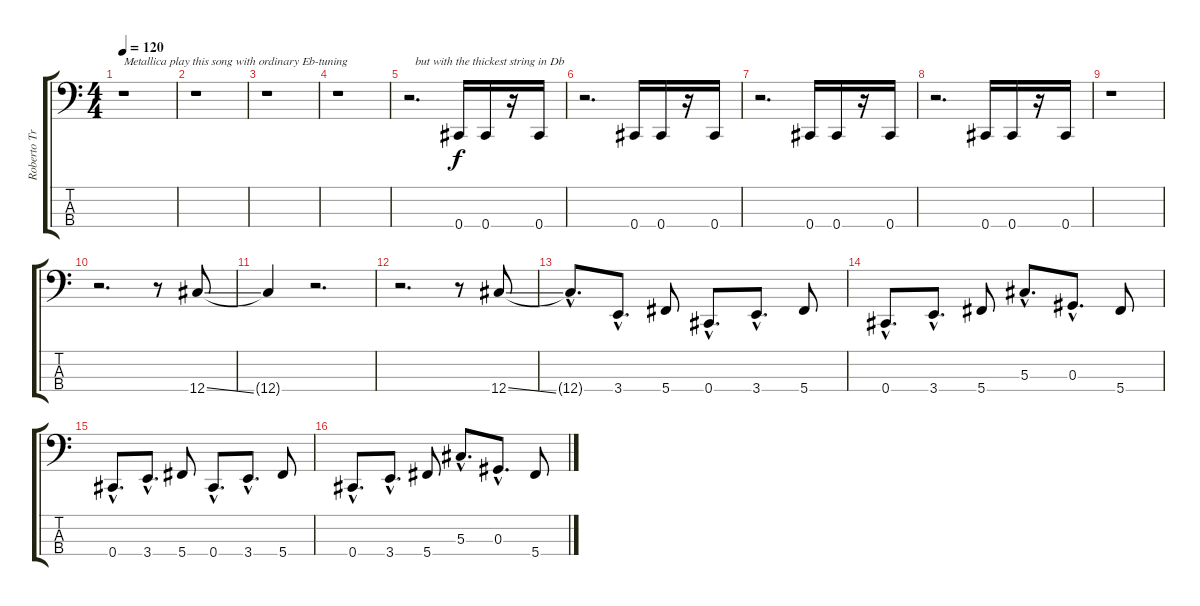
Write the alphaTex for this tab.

\track ("Roberto Trujillo" "Roberto Tr") {instrument electricbassfinger}
\staff {score tabs}
\tuning (Gb2 Db2 Ab1 Db1) {hide}
\ts (4 4)
\tempo 120
\clef f4
\ks c
r.1{txt "Metallica play this song with ordinary Eb-tuning" dy f instrument electricbassfinger} |
r.1 |
r.1 |
r.1 |
r.2{d txt "  but with the thickest string in Db"} 0.4.16 0.4.16 r.16 0.4.16 |
r.2{d} 0.4.16 0.4.16 r.16 0.4.16 |
r.2{d} 0.4.16 0.4.16 r.16 0.4.16 |
r.2{d} 0.4.16 0.4.16 r.16 0.4.16 |
r.1 |
r.2{d} r.8 12.4{ss}.8 |
12.4{t}.4 r.2{d} |
r.2{d} r.8 12.4{ss}.8 |
12.4{hac t}.8{d} 3.4{hac}.8{d} 5.4.8 0.4{hac}.8{d} 3.4{hac}.8{d} 5.4.8 |
0.4{hac}.8{d} 3.4{hac}.8{d} 5.4.8 5.3{hac}.8{d} 0.3{hac}.8{d} 5.4.8 |
0.4{hac}.8{d} 3.4{hac}.8{d} 5.4.8 0.4{hac}.8{d} 3.4{hac}.8{d} 5.4.8 |
0.4{hac}.8{d} 3.4{hac}.8{d} 5.4.8 5.3{hac}.8{d} 0.3{hac}.8{d} 5.4.8
